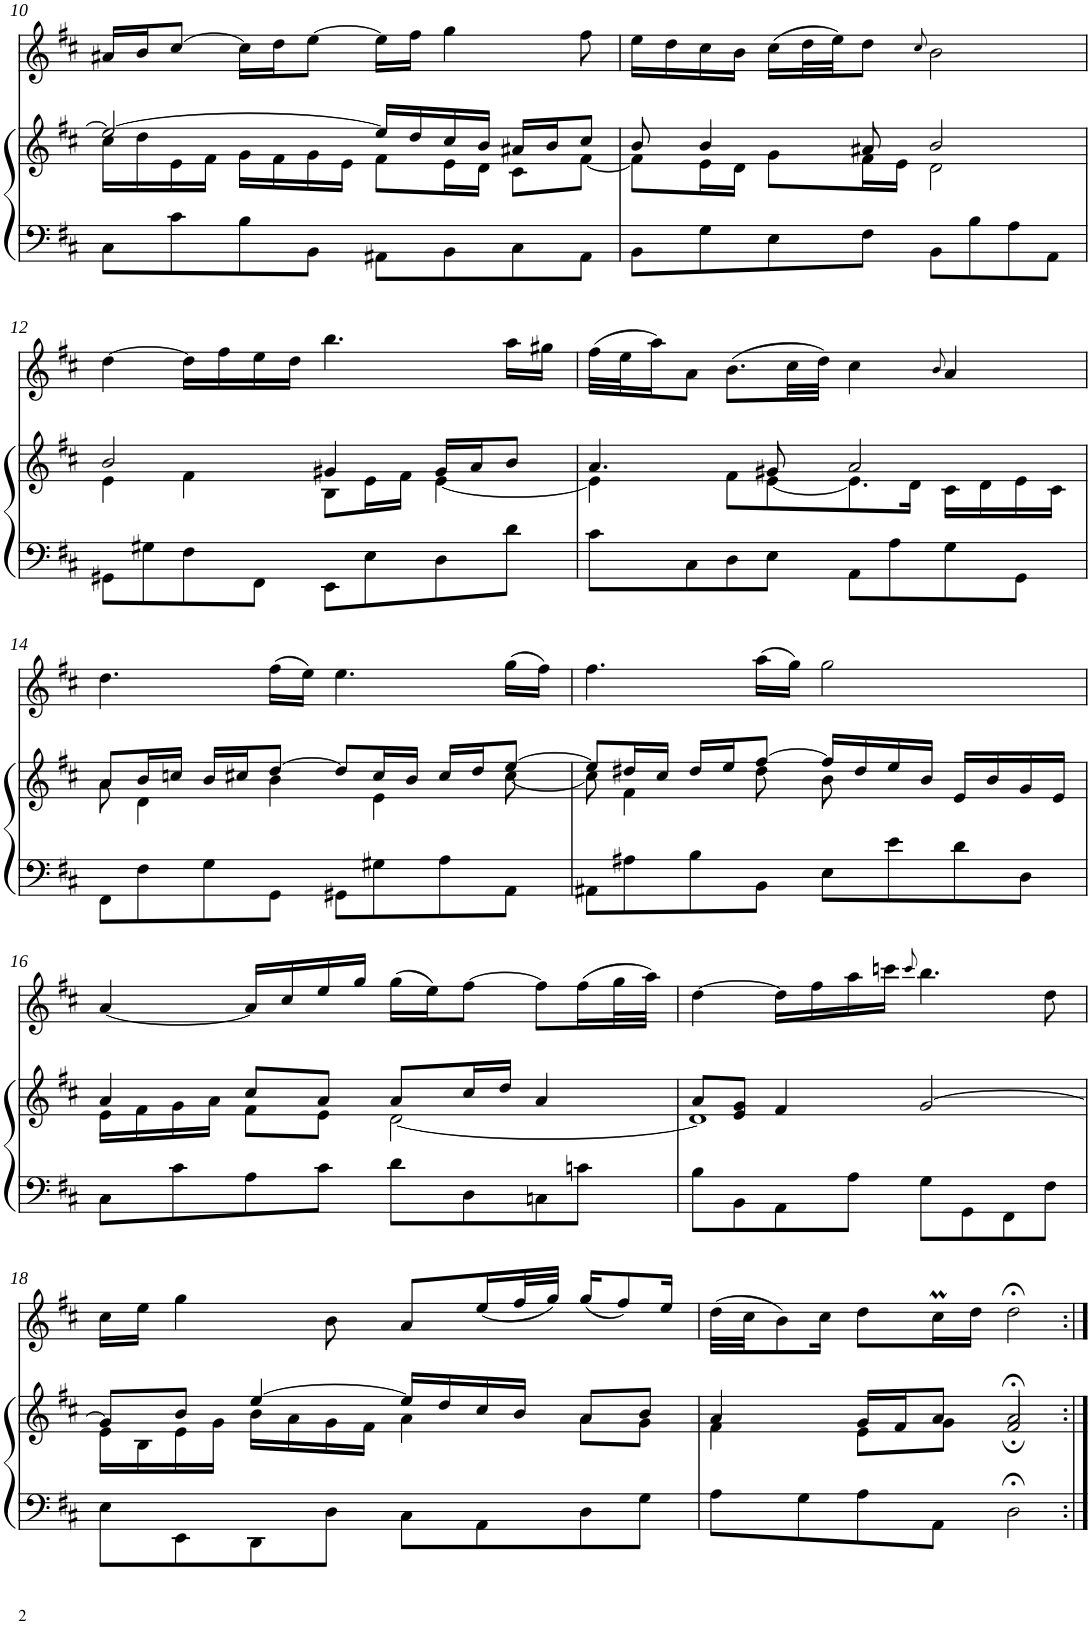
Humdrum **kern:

**kern	**kern	**kern
*part2	*part2	*part1
*staff3	*staff2	*staff1
*I"Orgue	*	*I"Flûte
!!LO:PB:g=z
*clefF4	*clefG2	*clefG2
*k[f#c#]	*k[f#c#]	*k[f#c#]
*M4/4	*M4/4	*M4/4
*met(c)	*met(c)	*met(c)
=10	=10	=10
*	*^	*
8C#\L	2ee/_	16cc#\LL	16a#X/LL
.	.	16dd\	16b/J
8c#\	.	16e\	[8cc#/J
.	.	16f#\JJ	.
8B\	.	16g\LL	16cc#\LL]
.	.	16f#\	16dd\J
8BB\J	.	16g\	[8ee\J
.	.	16e\JJ	.
8AA#X\L	16ee/LL]	8f#\L	16ee\LL]
.	16dd/	.	16ff#\JJ
8BB\	16cc#/	16e\L	4gg\
.	16b/JJ	16d\JJ	.
8C#\	16a#X/LL	8c#\L	.
.	16b/J	.	.
8AA#\J	8cc#/J	[8f#\J	8ff#\
=11	=11	=11	=11
8BB\L	8b/	8f#\L]	16ee\LL
.	.	.	16dd\
8G\	4b/	16e\L	16cc#\
.	.	16d\JJ	16b\JJ
8E\	.	8g\L	(16cc#\LL
.	.	.	32dd\L
.	.	.	32ee\JJ)
8F#\J	8a#X/	16f#\L	8dd\J
.	.	16e\JJ	.
.	.	.	8qcc#/
8BB\L	2b/	2d\	2b\
8B\	.	.	.
8A\	.	.	.
8AA\J	.	.	.
!!LO:LB:g=z
=12	=12	=12	=12
8GG#X\L	2b/	4e\	[4dd\
8G#X\	.	.	.
8F#\	.	4f#\	16dd\LL]
.	.	.	16ff#\
8FF#\J	.	.	16ee\
.	.	.	16dd\JJ
8EE\L	4g#X/	8B\L	4.bb\
8E\	.	16e\L	.
.	.	16f#\JJ	.
8D\	16g#/LL	[4e\	.
.	16a/J	.	.
8d\J	8b/J	.	16aa\LL
.	.	.	16gg#X\JJ
=13	=13	=13	=13
8c#\L	4.a/	4e\]	(32ff#\LLL
.	.	.	32ee\J
.	.	.	16aa\J)
8C#\	.	.	8a\J
8D\	.	8f#\L	(8.b\L
8E\J	8g#X/	[8e\	.
.	.	.	32cc#\LL
.	.	.	32dd\JJJ)
8AA\L	2a/	8.e\]	4cc#\
8A\	.	.	.
.	.	16d\Jk	.
.	.	.	8qb/
8G\	.	16c#\LL	4a/
.	.	16d\	.
8GG\J	.	16e\	.
.	.	16c#\JJ	.
!!LO:LB:g=z
=14	=14	=14	=14
8FF#\L	8a/L	8a\	4.dd\
8F#\	16b/L	4d\	.
.	16ccn/JJ	.	.
8G\	16b/LL	.	.
.	16cc#X/J	.	.
8GG\J	[8dd/J	4b\	(16ff#\LL
.	.	.	16ee\JJ)
8GG#X\L	8dd/L]	.	4.ee\
8G#X\	16cc#/L	4e\	.
.	16b/JJ	.	.
8A\	16cc#/LL	.	.
.	16dd/J	.	.
8AA\J	[8ee/J	[8cc#\	(16gg\LL
.	.	.	16ff#\JJ)
=15	=15	=15	=15
8AA#X\L	8ee/L]	8cc#\]	4.ff#\
8A#X\	16dd#X/L	4f#\	.
.	16cc#/JJ	.	.
8B\	16dd#/LL	.	.
.	16ee/J	.	.
8BB\J	[8ff#/J	8dd#\	(16aa\LL
.	.	.	16gg\JJ)
8E\L	16ff#/LL]	8b\	2gg\
.	16dd#/	.	.
8e\	16ee/	4.ryy	.
.	16b/JJ	.	.
8d\	16e/LL	.	.
.	16b/	.	.
8D\J	16g/	.	.
.	16e/JJ	.	.
!!LO:LB:g=z
=16	=16	=16	=16
8C#\L	4a/	16e\LL	[4a/
.	.	16f#\	.
8c#\	.	16g\	.
.	.	16a\JJ	.
8A\	8cc#/L	8f#\L	16a/LL]
.	.	.	16cc#/
8c#\J	8a/J	8e\J	16ee/
.	.	.	16gg/JJ
8d\L	8a/L	[2d\	(16gg\LL
.	.	.	16ee\J)
8D\	16cc#/L	.	[8ff#\J
.	16dd/JJ	.	.
8Cn\	4a/	.	8ff#\L]
8cn\J	.	.	(16ff#\L
.	.	.	32gg\L
.	.	.	32aa\JJJ)
=17	=17	=17	=17
8B\L	8a/L	1d]	[4dd\
8BB\	8e/ 8g/J	.	.
8AA\	4f#/	.	16dd\LL]
.	.	.	16ff#\
8A\J	.	.	16aa\
.	.	.	16cccn\JJ
.	.	.	8qccc/
8G\L	[2g/	.	4.bb\
8GG\	.	.	.
8FF#\	.	.	.
8F#\J	.	.	8dd\
!!LO:LB:g=z
=18	=18	=18	=18
8E\L	8g/L]	16e\LL	16cc#\LL
.	.	16B\	16ee\JJ
8EE\	8b/J	16e\	4gg\
.	.	16g\JJ	.
8DD\	[4ee/	16b\LL	.
.	.	16a\	.
8D\J	.	16g\	8b\
.	.	16f#\JJ	.
8C#\L	16ee/LL]	4a\	8a/L
.	16dd/	.	.
8AA\	16cc#/	.	(16ee/L
.	16b/JJ	.	32ff#/L
.	.	.	32gg/JJJ)
8D\	8a/L	8a\L	(16gg/KL
.	.	.	8ff#/)
8G\J	8b/J	8g\J	.
.	.	.	16ee/Jk
=19	=19	=19	=19
8A\L	4a/	4f#\	(32dd\LLL
.	.	.	32cc#\JJ
.	.	.	8b\)
8G\	.	.	.
.	.	.	16cc#\Jk
8A\	16g/LL	8e\L	8dd\L
.	16f#/J	.	.
8AA\J	8a/J	8g\J	16cc#m\L
.	.	.	16dd\JJ
2D;<\	2a;</	2f#;/	2dd;<\
*	*v	*v	*
=:|!	=:|!	=:|!
*-	*-	*-
